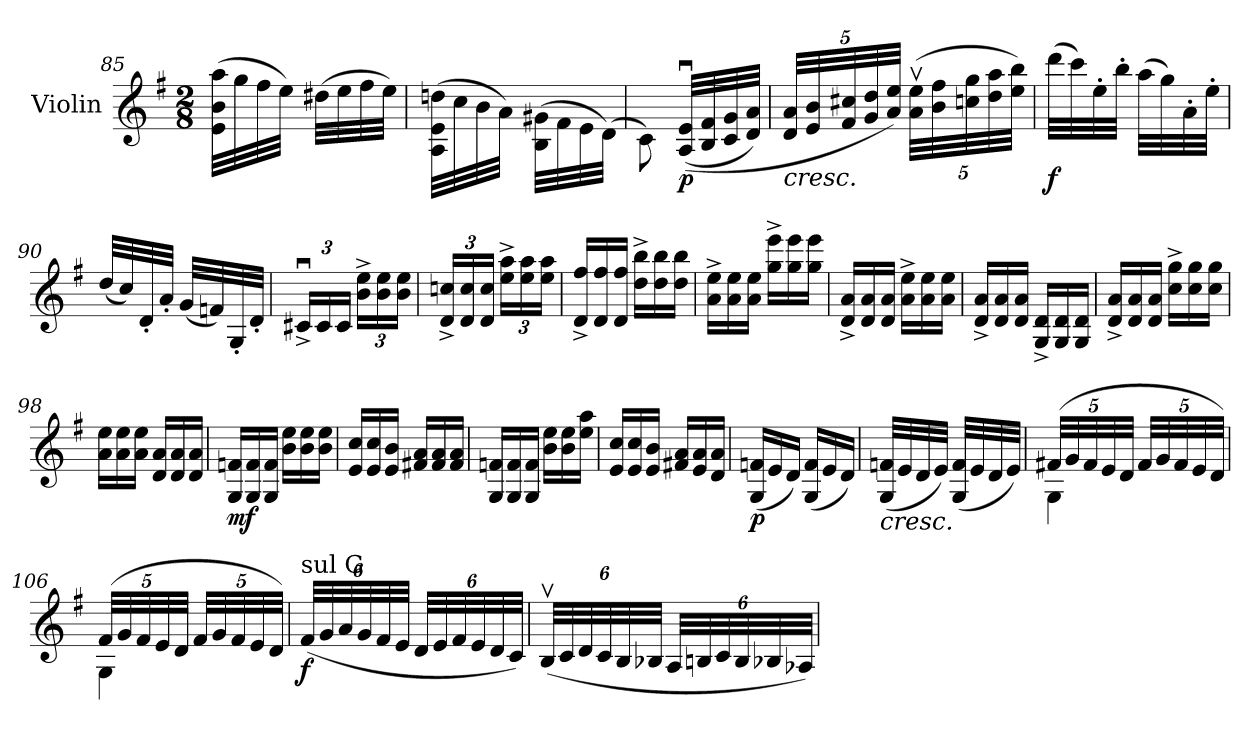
**kern	**dynam
*part1	*part1
*staff1	*staff1
*I"Violin	*
*I'Vln.	*
*clefG2	*
*k[f#]	*
*M2/8	*
=85	=85
(32e!\ 32b!\ 32aa\LLL	.
32gg\	.
32ff#\	.
32ee\JJJ)	.
(32dd#X\LLL	.
32ee\	.
32ff#\	.
32ee\JJJ)	.
=86	=86
(32A!\ 32e!\ 32ddn\LLL	.
32cc\	.
32b\	.
32a\JJJ)	.
(32B!\ 32g#X\LLL	.
32f#\	.
32e\	.
(32d\JJJ)	.
=87	=87
8c\)	.
!	!LO:DY:b
((32A/u 32e/uLLL	p
32B/ 32f#/	.
32c/ 32g/	.
32d/ 32a/JJJ)	.
!!LO:LB:g=z
=88	=88
*Xbrackettup	*
!LO:TX:b:i:t=cresc.	!
40d/ 40a/LLL	.
40e/ 40b/	.
40f#/ 40cc#X/	.
40g/ 40dd/	.
40a/ 40ee/JJJ)	.
(40a\v 40ee\vLLL	.
40b\ 40ff#\	.
40ccn\ 40gg\	.
40dd\ 40aa\	.
40ee\ 40bb\JJJ)	.
=89	=89
!	!LO:DY:b
(32ddd\LLL	f
32ccc\)	.
32ee'\	.
32bb'\JJJ	.
(32aa\LLL	.
32gg\)	.
32a'\	.
32ee'\JJJ	.
=90	=90
(32dd/LLL	.
32cc/)	.
32d'/	.
32a'/JJJ	.
(32g/LLL	.
32fn/)	.
32G'/	.
32d'/JJJ	.
=91	=91
!	!LO:DY:b
!	!LO:DY:n=1:b
24c#Xu^/LL	f other-dynamics
24c#/	.
24c#/JJ	.
24b\^ 24ee\^LL	.
24b\ 24ee\	.
24b\ 24ee\JJ	.
=92	=92
24d/^ 24ccn/^LL	.
24d/ 24cc/	.
24d/ 24cc/JJ	.
24ee\^ 24aa\^LL	.
24ee\ 24aa\	.
24ee\ 24aa\JJ	.
!!LO:LB:g=z
=93	=93
*Xtuplet	*
24d/^ 24ff#/^LL	.
24d/ 24ff#/	.
24d/ 24ff#/JJ	.
24dd\^ 24bb\^LL	.
24dd\ 24bb\	.
24dd\ 24bb\JJ	.
=94	=94
24a\^ 24ee\^LL	.
24a\ 24ee\	.
24a\ 24ee\JJ	.
24gg\^ 24eee\^LL	.
24gg\ 24eee\	.
24gg\ 24eee\JJ	.
=95	=95
24d/^ 24a/^LL	.
24d/ 24a/	.
24d/ 24a/JJ	.
24a\^ 24ee\^LL	.
24a\ 24ee\	.
24a\ 24ee\JJ	.
=96	=96
24d/^ 24a/^LL	.
24d/ 24a/	.
24d/ 24a/JJ	.
24G/^ 24d/^LL	.
24G/ 24d/	.
24G/ 24d/JJ	.
=97	=97
24d/^ 24a/^LL	.
24d/ 24a/	.
24d/ 24a/JJ	.
24cc\^ 24gg\^LL	.
24cc\ 24gg\	.
24cc\ 24gg\JJ	.
=98	=98
24a\ 24ee\LL	.
24a\ 24ee\	.
24a\ 24ee\JJ	.
24d/ 24a/LL	.
24d/ 24a/	.
24d/ 24a/JJ	.
!!LO:LB:g=z
=99	=99
!	!LO:DY:b
24G/ 24fn/LL	mf
24G/ 24f/	.
24G/ 24f/JJ	.
24b\ 24ee\LL	.
24b\ 24ee\	.
24b\ 24ee\JJ	.
=100	=100
24e/ 24cc/LL	.
24e/ 24cc/	.
24e/ 24b/JJ	.
24f#X/ 24a/LL	.
24f#/ 24a/	.
24f#/ 24a/JJ	.
=101	=101
24G/ 24fn/LL	.
24G/ 24f/	.
24G/ 24f/JJ	.
24b\ 24ee\LL	.
24b\ 24ee\	.
24ee\ 24aa\JJ	.
=102	=102
24e/ 24cc/LL	.
24e/ 24cc/	.
24e/ 24b/JJ	.
24f#X/ 24a/LL	.
24e/ 24a/	.
24d/ 24a/JJ	.
=103	=103
!	!LO:DY:b
(24G/ 24fn/LL	p
24e/	.
24d/JJ)	.
(24G/ 24f/LL	.
24e/	.
24d/JJ)	.
=104	=104
!LO:TX:b:i:t=cresc.	!
(32G/ 32fn/LLL	.
32e/	.
32d/	.
32e/JJJ)	.
(32G/ 32f/LLL	.
32e/	.
32d/	.
32e/JJJ)	.
!!LO:LB:g=z
=105	=105
*tuplet	*
*^	*
(40f#X/LLL	4G\	.
40g/	.	.
40f#/	.	.
40e/	.	.
40d/JJJ	.	.
40f#/LLL	.	.
40g/	.	.
40f#/	.	.
40e/	.	.
40d/JJJ)	.	.
=106	=106	=106
(40f#/LLL	4G\	.
40g/	.	.
40f#/	.	.
40e/	.	.
40d/JJJ	.	.
40f#/LLL	.	.
40g/	.	.
40f#/	.	.
40e/	.	.
40d/JJJ)	.	.
*v	*v	*
=107	=107
!LO:TX:a:t=sul G	!
!	!LO:DY:b
(48f#/LLL	f
48g/	.
48a/	.
48g/	.
48f#/	.
48e/JJJ	.
48d/LLL	.
48e/	.
48f#/	.
48e/	.
48d/	.
48c/JJJ)	.
=108	=108
(48Bv/LLL	.
48c/	.
48d/	.
48c/	.
48B/	.
48B-X/JJJ	.
48A/LLL	.
48Bn/	.
48c/	.
48B/	.
48B-X/	.
48A-X/JJJ)	.
=	=
*-	*-
